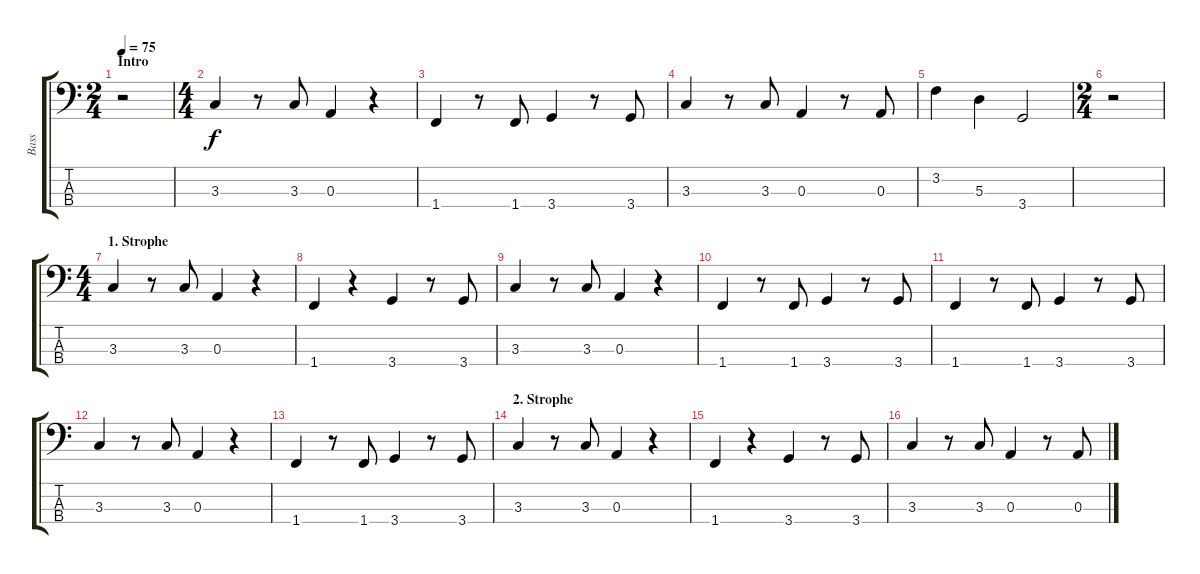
\track ("Bass" "Bass") {instrument electricbassfinger}
\staff {score tabs}
\tuning (G2 D2 A1 E1) {hide}
\ts (2 4)
\section ("" "Intro")
\tempo 75
\clef f4
\ks c
r.2{dy f instrument electricbassfinger} |
\ts (4 4)
3.3.4 r.8 3.3.8 0.3.4 r.4 |
1.4.4 r.8 1.4.8 3.4.4 r.8 3.4.8 |
3.3.4 r.8 3.3.8 0.3.4 r.8 0.3.8 |
3.2.4 5.3.4 3.4.2 |
\ts (2 4)
r.2 |
\ts (4 4)
\section ("" "1. Strophe")
3.3.4 r.8 3.3.8 0.3.4 r.4 |
1.4.4 r.4 3.4.4 r.8 3.4.8 |
3.3.4 r.8 3.3.8 0.3.4 r.4 |
1.4.4 r.8 1.4.8 3.4.4 r.8 3.4.8 |
1.4.4 r.8 1.4.8 3.4.4 r.8 3.4.8 |
3.3.4 r.8 3.3.8 0.3.4 r.4 |
1.4.4 r.8 1.4.8 3.4.4 r.8 3.4.8 |
\section ("" "2. Strophe")
3.3.4 r.8 3.3.8 0.3.4 r.4 |
1.4.4 r.4 3.4.4 r.8 3.4.8 |
3.3.4 r.8 3.3.8 0.3.4 r.8 0.3.8
